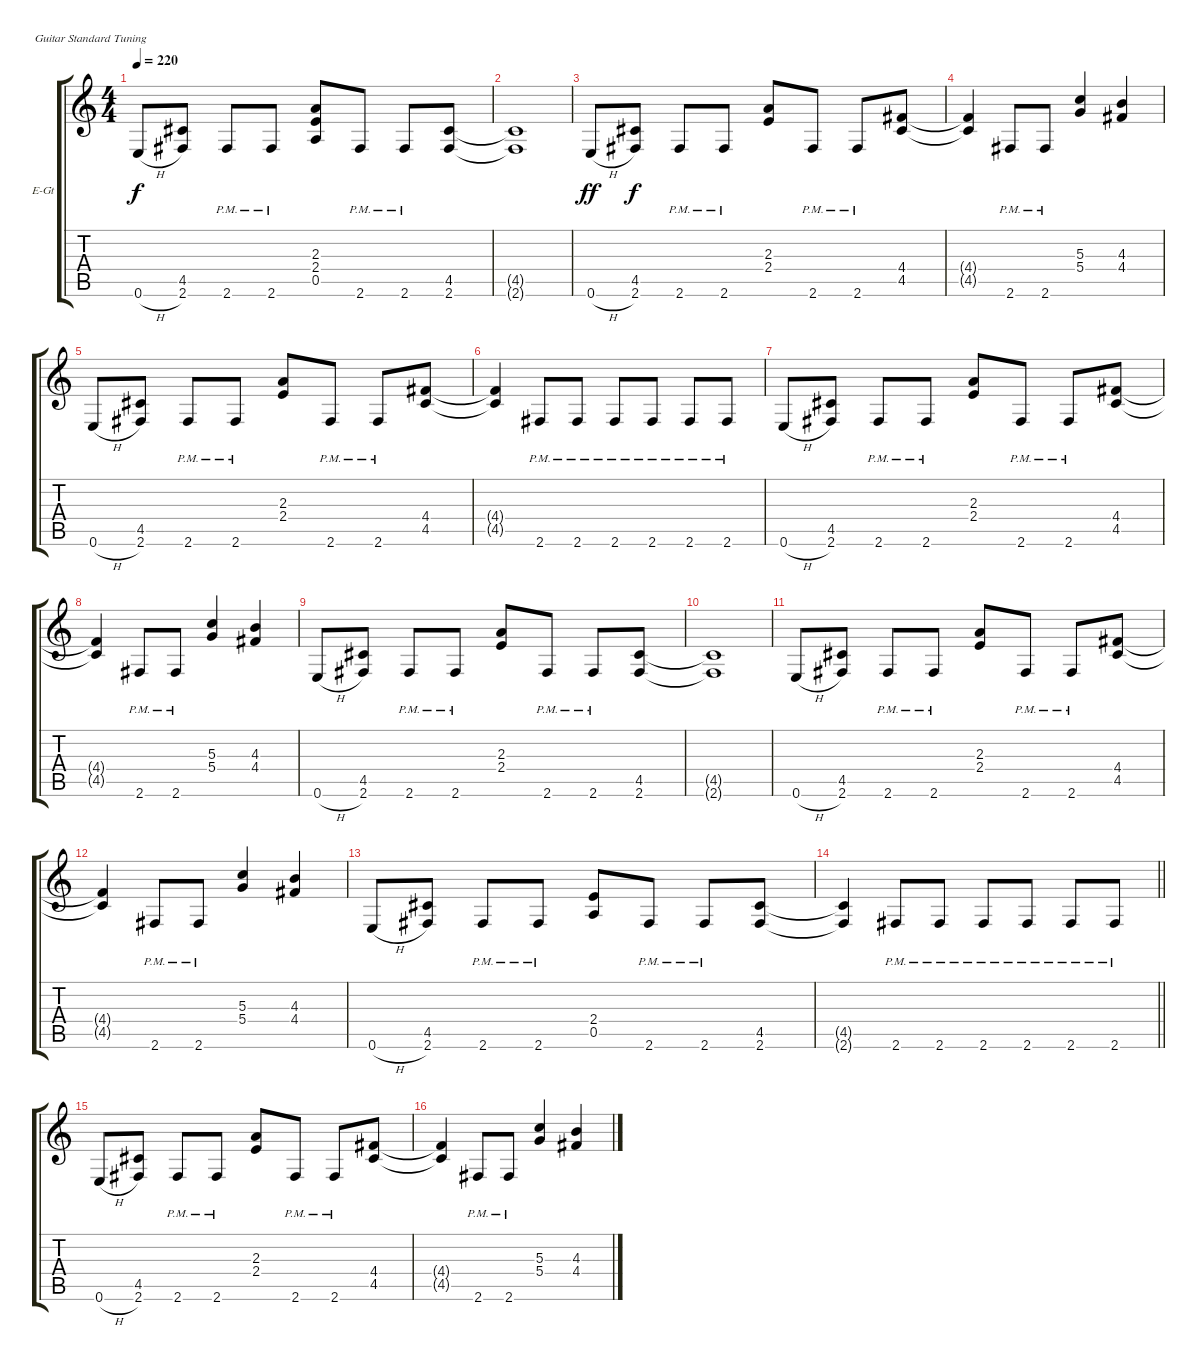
\bracketExtendMode groupsimilarinstruments
\firstSystemTrackNameOrientation horizontal
\otherSystemsTrackNameOrientation horizontal
\track ("Herman Frank" "E-Gt") {instrument distortionguitar}
\staff {score tabs}
\tuning (E4 B3 G3 D3 A2 E2)
\ts (4 4)
\tempo 220
\clef g2
\ks c
0.6{h}.8{dy f} (4.5 2.6).8 2.6{pm}.8 2.6{pm}.8 (2.4 0.5 2.3).8 2.6{pm}.8 2.6{pm}.8 (4.5 2.6).8 |
(4.5{t} 2.6{t}).1 |
0.6{h}.8{dy ff} (4.5 2.6).8{dy f} 2.6{pm}.8 2.6{pm}.8 (2.4 2.3).8 2.6{pm}.8 2.6{pm}.8 (4.5 4.4).8 |
(4.5{t} 4.4{t}).4 2.6{pm}.8 2.6{pm}.8 (5.4 5.3).4 (4.4 4.3).4 |
0.6{h}.8 (4.5 2.6).8 2.6{pm}.8 2.6{pm}.8 (2.4 2.3).8 2.6{pm}.8 2.6{pm}.8 (4.5 4.4).8 |
(4.5{t} 4.4{t}).4 2.6{pm}.8 2.6{pm}.8 2.6{pm}.8 2.6{pm}.8 2.6{pm}.8 2.6{pm}.8 |
0.6{h}.8 (4.5 2.6).8 2.6{pm}.8 2.6{pm}.8 (2.4 2.3).8 2.6{pm}.8 2.6{pm}.8 (4.5 4.4).8 |
(4.5{t} 4.4{t}).4 2.6{pm}.8 2.6{pm}.8 (5.4 5.3).4 (4.4 4.3).4 |
0.6{h}.8 (2.6 4.5).8 2.6{pm}.8 2.6{pm}.8 (2.4 2.3).8 2.6{pm}.8 2.6{pm}.8 (4.5 2.6).8 |
(4.5{t} 2.6{t}).1 |
0.6{h}.8 (4.5 2.6).8 2.6{pm}.8 2.6{pm}.8 (2.4 2.3).8 2.6{pm}.8 2.6{pm}.8 (4.5 4.4).8 |
(4.5{t} 4.4{t}).4 2.6{pm}.8 2.6{pm}.8 (5.4 5.3).4 (4.4 4.3).4 |
0.6{h}.8 (4.5 2.6).8 2.6{pm}.8 2.6{pm}.8 (2.4 0.5).8 2.6{pm}.8 2.6{pm}.8 (4.5 2.6).8 |
\barLineRight lightlight
(4.5{t} 2.6{t}).4 2.6{pm}.8 2.6{pm}.8 2.6{pm}.8 2.6{pm}.8 2.6{pm}.8 2.6{pm}.8 |
0.6{h}.8 (4.5 2.6).8 2.6{pm}.8 2.6{pm}.8 (2.4 2.3).8 2.6{pm}.8 2.6{pm}.8 (4.5 4.4).8 |
(4.5{t} 4.4{t}).4 2.6{pm}.8 2.6{pm}.8 (5.4 5.3).4 (4.4 4.3).4
